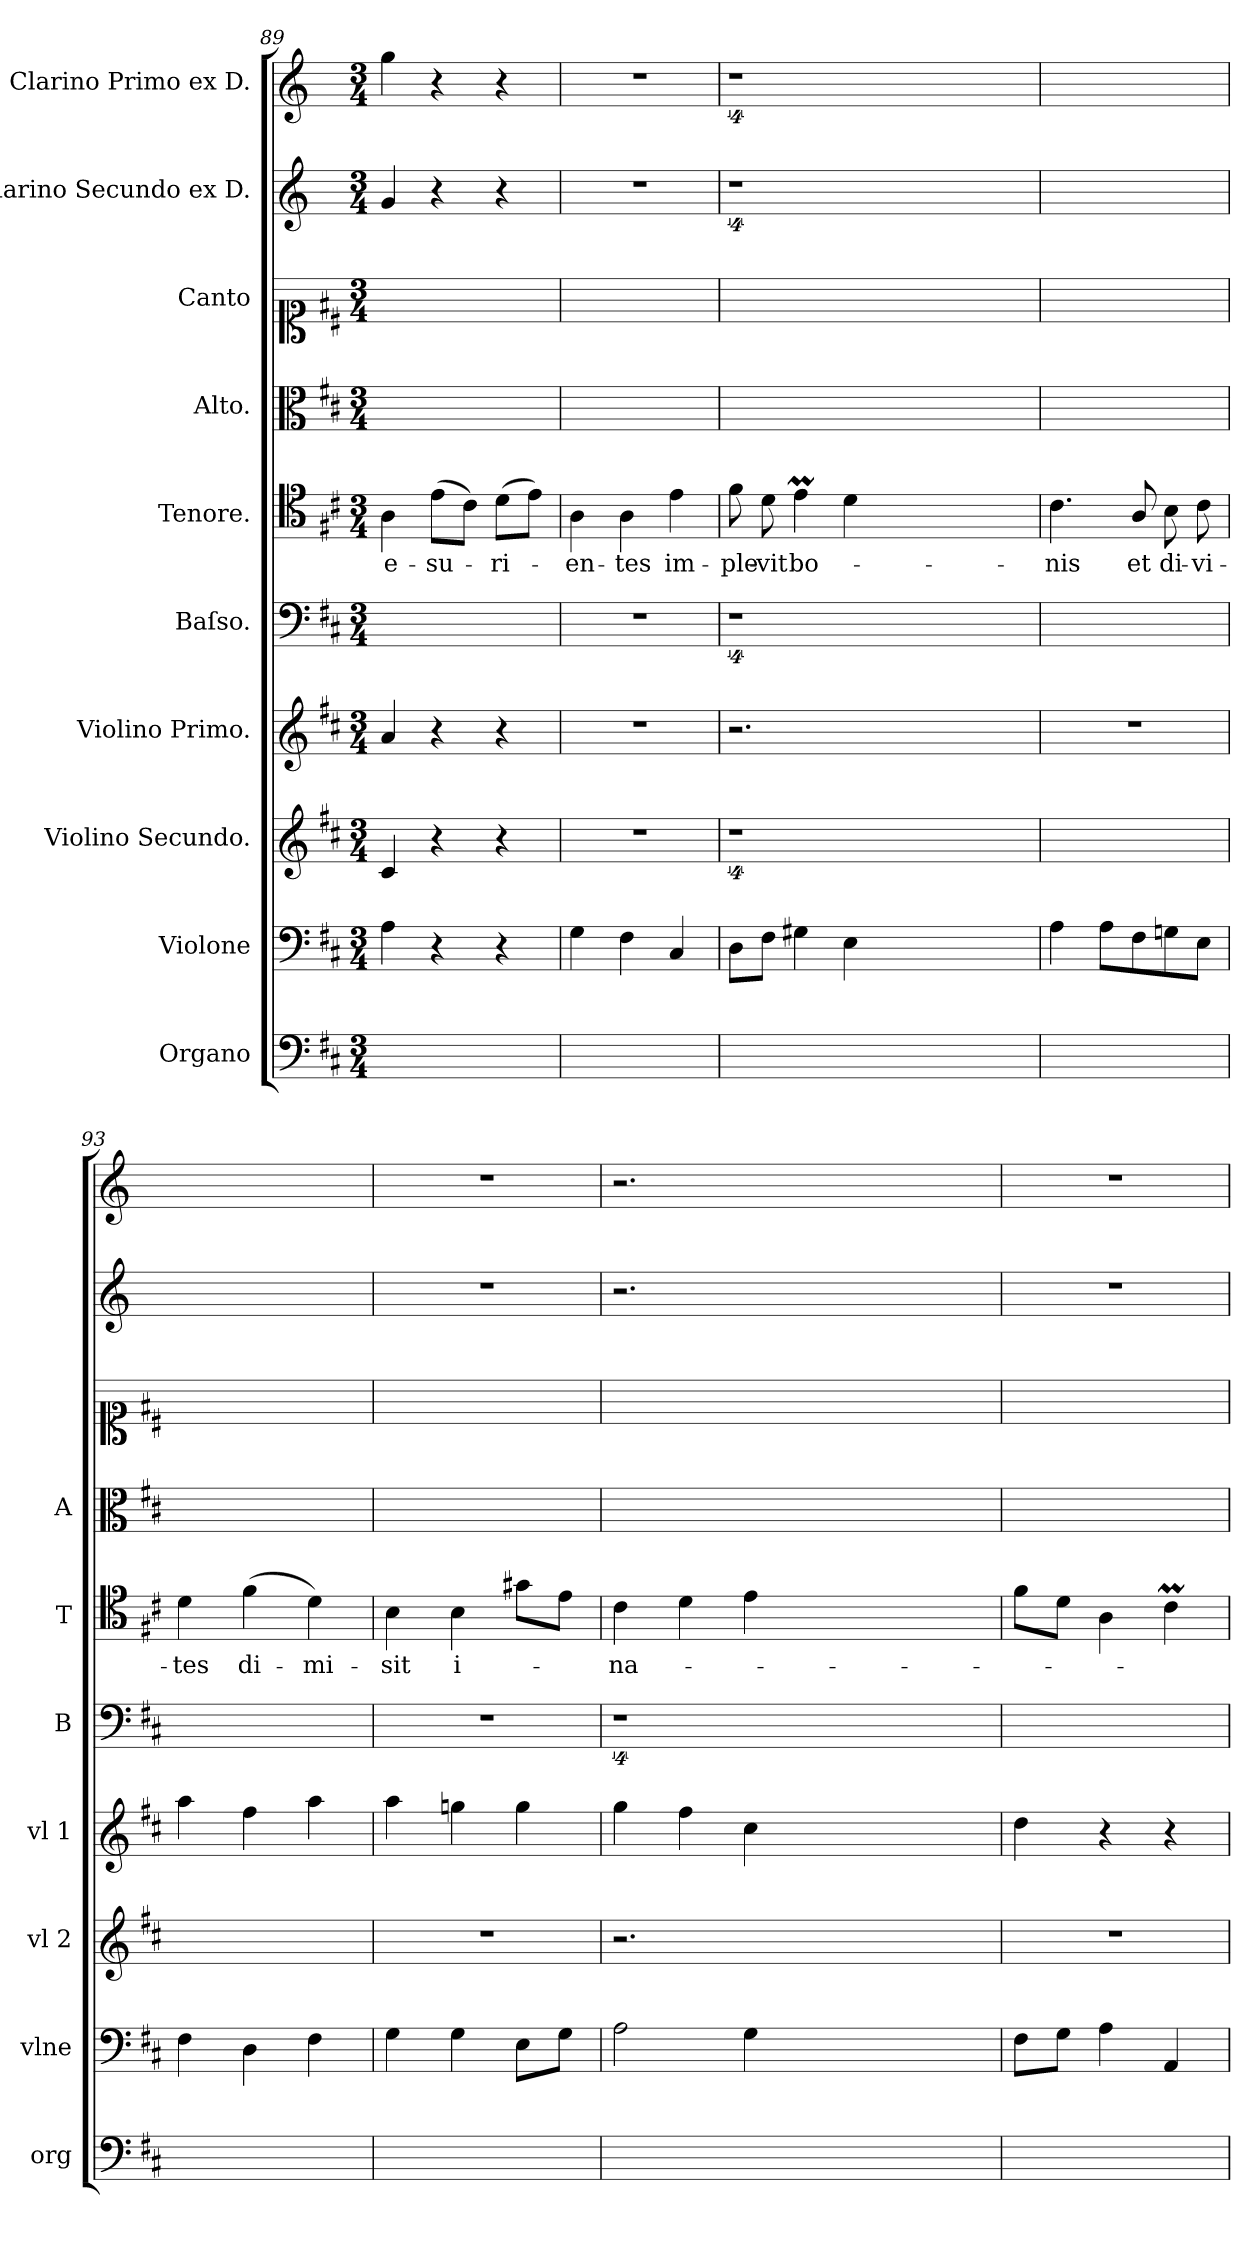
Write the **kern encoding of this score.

**kern	**kern	**kern	**kern	**kern	**kern	**text	**kern	**kern	**kern	**kern
*part10	*part9	*part8	*part7	*part6	*part5	*part5	*part4	*part3	*part2	*part1
*staff10	*staff9	*staff8	*staff7	*staff6	*staff5	*staff5	*staff4	*staff3	*staff2	*staff1
*I"Organo	*I"Violone	*I"Violino Secundo.	*I"Violino Primo.	*I"Baſso.	*I"Tenore.	*	*I"Alto.	*I"Canto	*I"Clarino Secundo ex D.	*I"Clarino Primo ex D.
*I'org	*I'vlne	*I'vl 2	*I'vl 1	*I'B	*I'T	*	*I'A	*	*	*
*clefF4	*clefF4	*clefG2	*clefG2	*clefF4	*clefC4	*	*clefC3	*clefC1	*clefG2	*clefG2
*	*	*	*	*	*	*	*	*	*ITrd-1c-2	*ITrd-1c-2
*k[f#c#]	*k[f#c#]	*k[f#c#]	*k[f#c#]	*k[f#c#]	*k[f#c#]	*	*k[f#c#]	*k[f#c#]	*k[f#c#]	*k[f#c#]
*M3/4	*M3/4	*M3/4	*M3/4	*M3/4	*M3/4	*	*M3/4	*M3/4	*M3/4	*M3/4
=89	=89	=89	=89	=89	=89	=89	=89	=89	=89	=89
2.ryy	4A\	4c#/	4a/	2.ryy	4A\	e-	2.ryy	2.ryy	4a/	4aa\
.	4r	4r	4r	.	(8e\L	-su-	.	.	4r	4r
.	.	.	.	.	8c#\J)	.	.	.	.	.
.	4r	4r	4r	.	(8d\L	-ri-	.	.	4r	4r
.	.	.	.	.	8e\J)	.	.	.	.	.
=90	=90	=90	=90	=90	=90	=90	=90	=90	=90	=90
2.ryy	4G\	2.r	2.r	2.r	4A\	-en-	2.ryy	2.ryy	2.r	2.r
.	4F#\	.	.	.	4A\	-tes	.	.	.	.
.	4C#/	.	.	.	4e\	im-	.	.	.	.
=91	=91	=91	=91	=91	=91	=91	=91	=91	=91	=91
2.ryy	8D\L	4%9r	2.r	4%9r	8f#\	-ple-	2.ryy	2.ryy	4%9r	4%9r
.	8F#\J	.	.	.	8d\	-vit	.	.	.	.
.	4G#X\	.	.	.	4eM\	bo-	.	.	.	.
.	4E\	.	.	.	4d\	.	.	.	.	.
1.ryy	1.ryy	.	1.ryy	.	1.ryy	.	1.ryy	1.ryy	.	.
=92	=92	=92	=92	=92	=92	=92	=92	=92	=92	=92
2.ryy	4A\	2.ryy	2.r	2.ryy	4.c#\	-nis	2.ryy	2.ryy	2.ryy	2.ryy
.	8A\L	.	.	.	.	.	.	.	.	.
.	8F#\	.	.	.	8A/	et	.	.	.	.
.	8Gn\	.	.	.	8B\	di-	.	.	.	.
.	8E\J	.	.	.	8c#\	-vi-	.	.	.	.
=93	=93	=93	=93	=93	=93	=93	=93	=93	=93	=93
2.ryy	4F#\	2.ryy	4aa\	2.ryy	4d\	-tes	2.ryy	2.ryy	2.ryy	2.ryy
.	4D\	.	4ff#\	.	(4f#\	di-	.	.	.	.
.	4F#\	.	4aa\	.	4d\)	mi-	.	.	.	.
=94	=94	=94	=94	=94	=94	=94	=94	=94	=94	=94
2.ryy	4G\	2.r	4aa\	2.r	4B\	-sit	2.ryy	2.ryy	2.r	2.r
.	4G\	.	4ggn\	.	4B\	i-	.	.	.	.
.	8E\L	.	4gg\	.	8g#X\L	.	.	.	.	.
.	8G\J	.	.	.	8e\J	.	.	.	.	.
=95	=95	=95	=95	=95	=95	=95	=95	=95	=95	=95
2.ryy	2A\	2.r	4gg\	4%9r	4c#\	-na-	2.ryy	2.ryy	2.r	2.r
.	.	.	4ff#\	.	4d\	.	.	.	.	.
.	4G\	.	4cc#\	.	4e\	.	.	.	.	.
1.ryy	1.ryy	1.ryy	1.ryy	.	1.ryy	.	1.ryy	1.ryy	1.ryy	1.ryy
=96	=96	=96	=96	=96	=96	=96	=96	=96	=96	=96
2.ryy	8F#\L	2.r	4dd\	2.ryy	8f#\L	.	2.ryy	2.ryy	2.r	2.r
.	8G\J	.	.	.	8d\J	.	.	.	.	.
.	4A\	.	4r	.	4A\	.	.	.	.	.
.	4AA/	.	4r	.	4c#m\	.	.	.	.	.
=	=	=	=	=	=	=	=	=	=	=
*-	*-	*-	*-	*-	*-	*-	*-	*-	*-	*-
